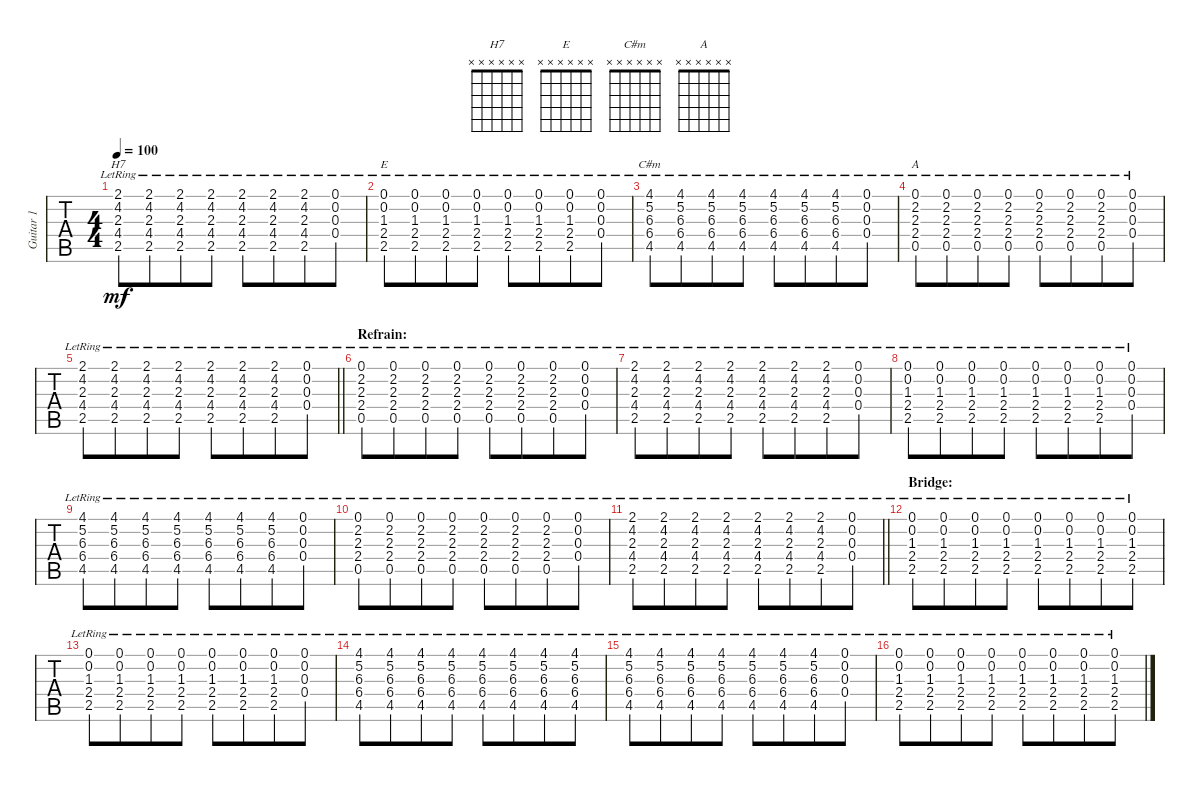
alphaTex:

\track ("Guitar 1" "Guitar 1") {instrument acousticguitarsteel}
\staff {tabs}
\tuning (E4 B3 G3 D3 A2 E2) {hide}
\chord ("H7" x x x x x x)
\chord ("E" x x x x x x)
\chord ("C#m" x x x x x x)
\chord ("A" x x x x x x)
\ts (4 4)
\tempo 100
\clef g2
\ks c
(2.1{lr} 4.2{lr} 2.3{lr} 4.4{lr} 2.5{lr}).8{ch "H7" dy mf} (2.1{lr} 4.2{lr} 2.3{lr} 4.4{lr} 2.5{lr}).8{beam merge} (2.1{lr} 4.2{lr} 2.3{lr} 4.4{lr} 2.5{lr}).8 (2.1{lr} 4.2{lr} 2.3{lr} 4.4{lr} 2.5{lr}).8 (2.1{lr} 4.2{lr} 2.3{lr} 4.4{lr} 2.5{lr}).8 (2.1{lr} 4.2{lr} 2.3{lr} 4.4{lr} 2.5{lr}).8{beam merge} (2.1{lr} 4.2{lr} 2.3{lr} 4.4{lr} 2.5{lr}).8 (0.1{lr} 0.2{lr} 0.3{lr} 0.4{lr}).8 |
(0.1{lr} 0.2{lr} 1.3{lr} 2.4{lr} 2.5{lr}).8{ch "E"} (0.1{lr} 0.2{lr} 1.3{lr} 2.4{lr} 2.5{lr}).8{beam merge} (0.1{lr} 0.2{lr} 1.3{lr} 2.4{lr} 2.5{lr}).8 (0.1{lr} 0.2{lr} 1.3{lr} 2.4{lr} 2.5{lr}).8 (0.1{lr} 0.2{lr} 1.3{lr} 2.4{lr} 2.5{lr}).8 (0.1{lr} 0.2{lr} 1.3{lr} 2.4{lr} 2.5{lr}).8{beam merge} (0.1{lr} 0.2{lr} 1.3{lr} 2.4{lr} 2.5{lr}).8 (0.1{lr} 0.2{lr} 0.3{lr} 0.4{lr}).8 |
(4.1{lr} 5.2{lr} 6.3{lr} 6.4{lr} 4.5{lr}).8{ch "C#m"} (4.1{lr} 5.2{lr} 6.3{lr} 6.4{lr} 4.5{lr}).8{beam merge} (4.1{lr} 5.2{lr} 6.3{lr} 6.4{lr} 4.5{lr}).8 (4.1{lr} 5.2{lr} 6.3{lr} 6.4{lr} 4.5{lr}).8 (4.1{lr} 5.2{lr} 6.3{lr} 6.4{lr} 4.5{lr}).8 (4.1{lr} 5.2{lr} 6.3{lr} 6.4{lr} 4.5{lr}).8{beam merge} (4.1{lr} 5.2{lr} 6.3{lr} 6.4{lr} 4.5{lr}).8 (0.1{lr} 0.2{lr} 0.3{lr} 0.4{lr}).8 |
(0.1{lr} 2.2{lr} 2.3{lr} 2.4{lr} 0.5{lr}).8{ch "A"} (0.1{lr} 2.2{lr} 2.3{lr} 2.4{lr} 0.5{lr}).8{beam merge} (0.1{lr} 2.2{lr} 2.3{lr} 2.4{lr} 0.5{lr}).8 (0.1{lr} 2.2{lr} 2.3{lr} 2.4{lr} 0.5{lr}).8 (0.1{lr} 2.2{lr} 2.3{lr} 2.4{lr} 0.5{lr}).8 (0.1{lr} 2.2{lr} 2.3{lr} 2.4{lr} 0.5{lr}).8{beam merge} (0.1{lr} 2.2{lr} 2.3{lr} 2.4{lr} 0.5{lr}).8 (0.1{lr} 0.2{lr} 0.3{lr} 0.4{lr}).8 |
\barLineRight lightlight
(2.1{lr} 4.2{lr} 2.3{lr} 4.4{lr} 2.5{lr}).8 (2.1{lr} 4.2{lr} 2.3{lr} 4.4{lr} 2.5{lr}).8{beam merge} (2.1{lr} 4.2{lr} 2.3{lr} 4.4{lr} 2.5{lr}).8 (2.1{lr} 4.2{lr} 2.3{lr} 4.4{lr} 2.5{lr}).8 (2.1{lr} 4.2{lr} 2.3{lr} 4.4{lr} 2.5{lr}).8 (2.1{lr} 4.2{lr} 2.3{lr} 4.4{lr} 2.5{lr}).8{beam merge} (2.1{lr} 4.2{lr} 2.3{lr} 4.4{lr} 2.5{lr}).8 (0.1{lr} 0.2{lr} 0.3{lr} 0.4{lr}).8 |
\section ("" "Refrain:")
(0.1{lr} 2.2{lr} 2.3{lr} 2.4{lr} 0.5{lr}).8 (0.1{lr} 2.2{lr} 2.3{lr} 2.4{lr} 0.5{lr}).8{beam merge} (0.1{lr} 2.2{lr} 2.3{lr} 2.4{lr} 0.5{lr}).8 (0.1{lr} 2.2{lr} 2.3{lr} 2.4{lr} 0.5{lr}).8 (0.1{lr} 2.2{lr} 2.3{lr} 2.4{lr} 0.5{lr}).8 (0.1{lr} 2.2{lr} 2.3{lr} 2.4{lr} 0.5{lr}).8{beam merge} (0.1{lr} 2.2{lr} 2.3{lr} 2.4{lr} 0.5{lr}).8 (0.1{lr} 0.2{lr} 0.3{lr} 0.4{lr}).8 |
(2.1{lr} 4.2{lr} 2.3{lr} 4.4{lr} 2.5{lr}).8 (2.1{lr} 4.2{lr} 2.3{lr} 4.4{lr} 2.5{lr}).8{beam merge} (2.1{lr} 4.2{lr} 2.3{lr} 4.4{lr} 2.5{lr}).8 (2.1{lr} 4.2{lr} 2.3{lr} 4.4{lr} 2.5{lr}).8 (2.1{lr} 4.2{lr} 2.3{lr} 4.4{lr} 2.5{lr}).8 (2.1{lr} 4.2{lr} 2.3{lr} 4.4{lr} 2.5{lr}).8{beam merge} (2.1{lr} 4.2{lr} 2.3{lr} 4.4{lr} 2.5{lr}).8 (0.1{lr} 0.2{lr} 0.3{lr} 0.4{lr}).8 |
(0.1{lr} 0.2{lr} 1.3{lr} 2.4{lr} 2.5{lr}).8 (0.1{lr} 0.2{lr} 1.3{lr} 2.4{lr} 2.5{lr}).8{beam merge} (0.1{lr} 0.2{lr} 1.3{lr} 2.4{lr} 2.5{lr}).8 (0.1{lr} 0.2{lr} 1.3{lr} 2.4{lr} 2.5{lr}).8 (0.1{lr} 0.2{lr} 1.3{lr} 2.4{lr} 2.5{lr}).8 (0.1{lr} 0.2{lr} 1.3{lr} 2.4{lr} 2.5{lr}).8{beam merge} (0.1{lr} 0.2{lr} 1.3{lr} 2.4{lr} 2.5{lr}).8 (0.1{lr} 0.2{lr} 0.3{lr} 0.4{lr}).8 |
(4.1{lr} 5.2{lr} 6.3{lr} 6.4{lr} 4.5{lr}).8 (4.1{lr} 5.2{lr} 6.3{lr} 6.4{lr} 4.5{lr}).8{beam merge} (4.1{lr} 5.2{lr} 6.3{lr} 6.4{lr} 4.5{lr}).8 (4.1{lr} 5.2{lr} 6.3{lr} 6.4{lr} 4.5{lr}).8 (4.1{lr} 5.2{lr} 6.3{lr} 6.4{lr} 4.5{lr}).8 (4.1{lr} 5.2{lr} 6.3{lr} 6.4{lr} 4.5{lr}).8{beam merge} (4.1{lr} 5.2{lr} 6.3{lr} 6.4{lr} 4.5{lr}).8 (0.1{lr} 0.2{lr} 0.3{lr} 0.4{lr}).8 |
(0.1{lr} 2.2{lr} 2.3{lr} 2.4{lr} 0.5{lr}).8 (0.1{lr} 2.2{lr} 2.3{lr} 2.4{lr} 0.5{lr}).8{beam merge} (0.1{lr} 2.2{lr} 2.3{lr} 2.4{lr} 0.5{lr}).8 (0.1{lr} 2.2{lr} 2.3{lr} 2.4{lr} 0.5{lr}).8 (0.1{lr} 2.2{lr} 2.3{lr} 2.4{lr} 0.5{lr}).8 (0.1{lr} 2.2{lr} 2.3{lr} 2.4{lr} 0.5{lr}).8{beam merge} (0.1{lr} 2.2{lr} 2.3{lr} 2.4{lr} 0.5{lr}).8 (0.1{lr} 0.2{lr} 0.3{lr} 0.4{lr}).8 |
\barLineRight lightlight
(2.1{lr} 4.2{lr} 2.3{lr} 4.4{lr} 2.5{lr}).8 (2.1{lr} 4.2{lr} 2.3{lr} 4.4{lr} 2.5{lr}).8{beam merge} (2.1{lr} 4.2{lr} 2.3{lr} 4.4{lr} 2.5{lr}).8 (2.1{lr} 4.2{lr} 2.3{lr} 4.4{lr} 2.5{lr}).8 (2.1{lr} 4.2{lr} 2.3{lr} 4.4{lr} 2.5{lr}).8 (2.1{lr} 4.2{lr} 2.3{lr} 4.4{lr} 2.5{lr}).8{beam merge} (2.1{lr} 4.2{lr} 2.3{lr} 4.4{lr} 2.5{lr}).8 (0.1{lr} 0.2{lr} 0.3{lr} 0.4{lr}).8 |
\section ("" "Bridge:")
(0.1{lr} 0.2{lr} 1.3{lr} 2.4{lr} 2.5{lr}).8 (0.1{lr} 0.2{lr} 1.3{lr} 2.4{lr} 2.5{lr}).8{beam merge} (0.1{lr} 0.2{lr} 1.3{lr} 2.4{lr} 2.5{lr}).8 (0.1{lr} 0.2{lr} 1.3{lr} 2.4{lr} 2.5{lr}).8 (0.1{lr} 0.2{lr} 1.3{lr} 2.4{lr} 2.5{lr}).8 (0.1{lr} 0.2{lr} 1.3{lr} 2.4{lr} 2.5{lr}).8{beam merge} (0.1{lr} 0.2{lr} 1.3{lr} 2.4{lr} 2.5{lr}).8 (0.1{lr} 0.2{lr} 1.3{lr} 2.4{lr} 2.5{lr}).8 |
(0.1{lr} 0.2{lr} 1.3{lr} 2.4{lr} 2.5{lr}).8 (0.1{lr} 0.2{lr} 1.3{lr} 2.4{lr} 2.5{lr}).8{beam merge} (0.1{lr} 0.2{lr} 1.3{lr} 2.4{lr} 2.5{lr}).8 (0.1{lr} 0.2{lr} 1.3{lr} 2.4{lr} 2.5{lr}).8 (0.1{lr} 0.2{lr} 1.3{lr} 2.4{lr} 2.5{lr}).8 (0.1{lr} 0.2{lr} 1.3{lr} 2.4{lr} 2.5{lr}).8{beam merge} (0.1{lr} 0.2{lr} 1.3{lr} 2.4{lr} 2.5{lr}).8 (0.1{lr} 0.2{lr} 0.3{lr} 0.4{lr}).8 |
(4.1{lr} 5.2{lr} 6.3{lr} 6.4{lr} 4.5{lr}).8 (4.1{lr} 5.2{lr} 6.3{lr} 6.4{lr} 4.5{lr}).8{beam merge} (4.1{lr} 5.2{lr} 6.3{lr} 6.4{lr} 4.5{lr}).8 (4.1{lr} 5.2{lr} 6.3{lr} 6.4{lr} 4.5{lr}).8 (4.1{lr} 5.2{lr} 6.3{lr} 6.4{lr} 4.5{lr}).8 (4.1{lr} 5.2{lr} 6.3{lr} 6.4{lr} 4.5{lr}).8{beam merge} (4.1{lr} 5.2{lr} 6.3{lr} 6.4{lr} 4.5{lr}).8 (4.1{lr} 5.2{lr} 6.3{lr} 6.4{lr} 4.5{lr}).8 |
(4.1{lr} 5.2{lr} 6.3{lr} 6.4{lr} 4.5{lr}).8 (4.1{lr} 5.2{lr} 6.3{lr} 6.4{lr} 4.5{lr}).8{beam merge} (4.1{lr} 5.2{lr} 6.3{lr} 6.4{lr} 4.5{lr}).8 (4.1{lr} 5.2{lr} 6.3{lr} 6.4{lr} 4.5{lr}).8 (4.1{lr} 5.2{lr} 6.3{lr} 6.4{lr} 4.5{lr}).8 (4.1{lr} 5.2{lr} 6.3{lr} 6.4{lr} 4.5{lr}).8{beam merge} (4.1{lr} 5.2{lr} 6.3{lr} 6.4{lr} 4.5{lr}).8 (0.1{lr} 0.2{lr} 0.3{lr} 0.4{lr}).8 |
(0.1{lr} 0.2{lr} 1.3{lr} 2.4{lr} 2.5{lr}).8 (0.1{lr} 0.2{lr} 1.3{lr} 2.4{lr} 2.5{lr}).8{beam merge} (0.1{lr} 0.2{lr} 1.3{lr} 2.4{lr} 2.5{lr}).8 (0.1{lr} 0.2{lr} 1.3{lr} 2.4{lr} 2.5{lr}).8 (0.1{lr} 0.2{lr} 1.3{lr} 2.4{lr} 2.5{lr}).8 (0.1{lr} 0.2{lr} 1.3{lr} 2.4{lr} 2.5{lr}).8{beam merge} (0.1{lr} 0.2{lr} 1.3{lr} 2.4{lr} 2.5{lr}).8 (0.1{lr} 0.2{lr} 1.3{lr} 2.4{lr} 2.5{lr}).8
